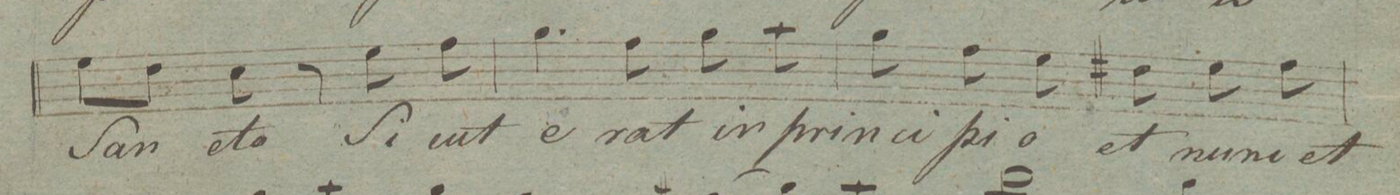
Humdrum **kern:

**kern	**text	**dynam
*I"Alto.	*	*
*clefC3	*	*
*k[f#]	*	*
*M3/4	*	*
8f#\L	San-	.
8e\J	.	.
8d\	-cto	.
8r	.	.
8f#\	Si-	.
8g\	-cut	.
=113	=113	=113
4.a\	e-	.
8g\	-rat	.
8a\	in	.
8b\	prin-	.
=114	=114	=114
8a\	-ci-	.
8g\	-pi-	.
8f#\	-o	.
8e#X\	et	.
8f#\	nunc	.
8g\	et	.
=115	=115	=115
*-	*-	*-
